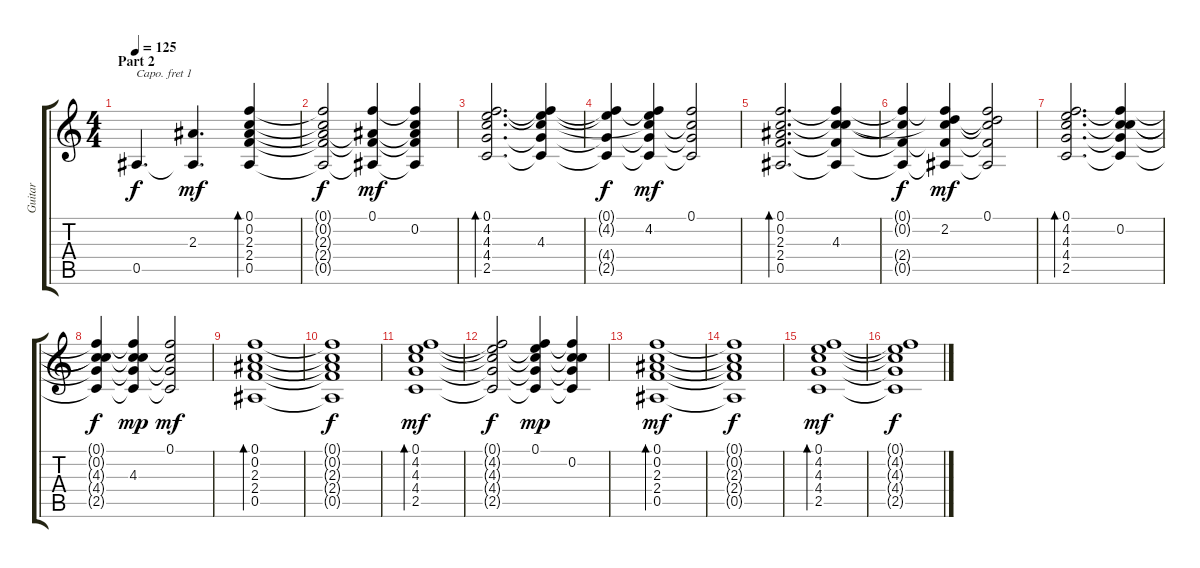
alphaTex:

\track ("Guitar" "Guitar") {instrument acousticguitarsteel}
\staff {score tabs}
\capo 1
\tuning (E4 B3 G3 D3 A2 E2) {hide}
\ts (4 4)
\section ("" "Part 2 ")
\tempo 125
\clef g2
\ks c
0.5.4{d dy f} (2.3 0.5{t}).4{d dy mf} (0.1 0.2 2.3 2.4 0.5).4{bd 240} |
(0.1{t} 0.2{t} 2.3{t} 2.4{t} 0.5{t}).2{dy f} (0.1 2.3{t} 2.4{t} 0.5{t}).4{dy mf} (0.1{t} 0.2 2.3{t} 2.4{t} 0.5{t}).4 |
(0.1 4.2 4.3 4.4 2.5).2{d bd 240} (0.1{t} 4.2{t} 4.3 4.4{t} 2.5{t}).4 |
(0.1{t} 4.2{t} 4.4{t} 2.5{t}).4{dy f} (0.1{t} 4.2 4.3{t} 4.4{t} 2.5{t}).4{dy mf} (0.1 4.3{t} 4.4{t} 2.5{t}).2 |
(0.1 0.2 2.3 2.4 0.5).2{d bd 240} (0.1{t} 0.2{t} 4.3 2.4{t} 0.5{t}).4 |
(0.1{t} 0.2{t} 2.4{t} 0.5{t}).4{dy f} (0.1{t} 2.2 4.3{t} 2.4{t} 0.5{t}).4{dy mf} (0.1 2.2{t} 4.3{t} 2.4{t} 0.5{t}).2 |
(0.1 4.2 4.3 4.4 2.5).2{d bd 240} (0.1{t} 0.2 4.3{t} 4.4{t} 2.5{t}).4 |
(0.1{t} 0.2{t} 4.3{t} 4.4{t} 2.5{t}).4{dy f} (0.1{t} 0.2{t} 4.3 4.4{t} 2.5{t}).4{dy mp} (0.1 0.2{t} 4.4{t} 2.5{t}).2{dy mf} |
(0.1 0.2 2.3 2.4 0.5).1{bd 240} |
(0.1{t} 0.2{t} 2.3{t} 2.4{t} 0.5{t}).1{dy f} |
(0.1 4.2 4.3 4.4 2.5).1{bd 240 dy mf} |
(0.1{t} 4.2{t} 4.3{t} 4.4{t} 2.5{t}).2{dy f} (0.1 4.2{t} 4.3{t} 4.4{t} 2.5{t}).4{dy mp} (0.1{t} 0.2 4.3{t} 4.4{t} 2.5{t}).4 |
(0.1 0.2 2.3 2.4 0.5).1{bd 240 dy mf} |
(0.1{t} 0.2{t} 2.3{t} 2.4{t} 0.5{t}).1{dy f} |
(0.1 4.2 4.3 4.4 2.5).1{bd 240 dy mf} |
(0.1{t} 4.2{t} 4.3{t} 4.4{t} 2.5{t}).1{dy f}
